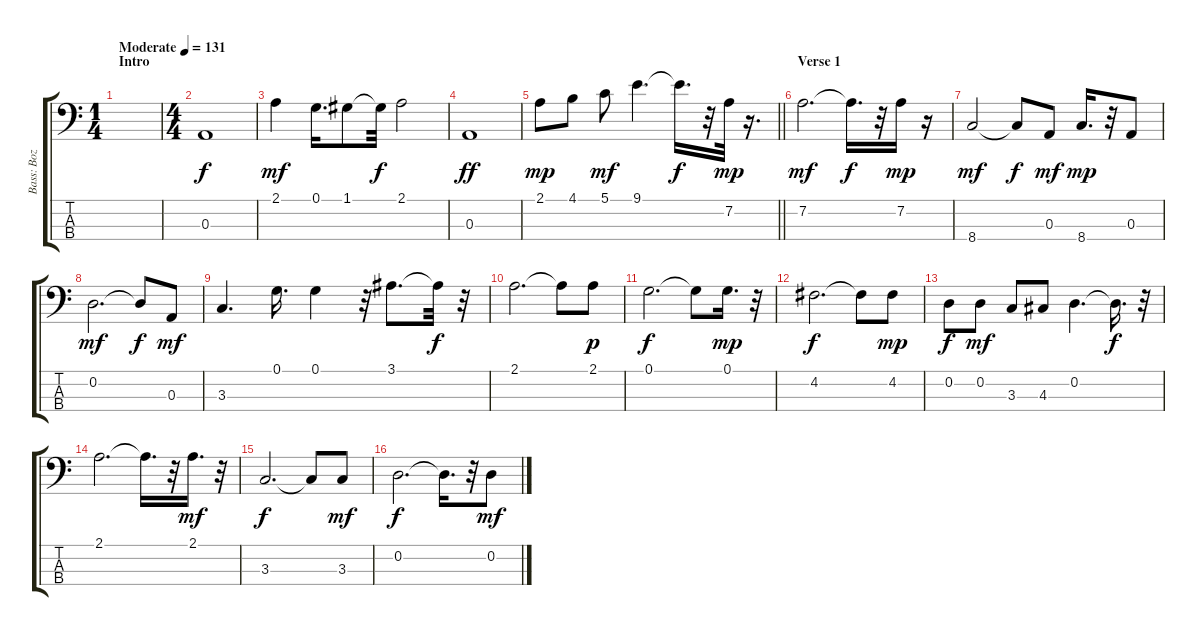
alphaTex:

\track ("Bass: Boz Burrell" "Bass: Boz ") {instrument electricbassfinger}
\staff {score tabs}
\tuning (G2 D2 A1 E1) {hide}
\ts (1 4)
\section ("" "Intro")
\tempo (131 "Moderate")
\clef f4
\ks c
|
\ts (4 4)
0.3.1 |
2.1.4{dy mf} 0.1.16{d} 1.1.8 1.1{t}.32{dy f} 2.1.2 |
0.3.1{dy ff} |
\barLineRight lightlight
2.1.8{dy mp} 4.1.8 5.1.8{dy mf} 9.1.4{d} 9.1{t}.16{d dy f} r.32 7.2.32{dy mp} r.16{d} |
\section ("" "Verse 1")
7.2.2{d dy mf} 7.2{t}.16{d dy f} r.32 7.2.16{dy mp} r.16 |
8.4.2{dy mf} 8.4{t}.8{dy f} 0.3.8{dy mf} 8.4.16{d dy mp} r.32 0.3.8 |
0.2.2{d dy mf} 0.2{t}.8{dy f} 0.3.8{dy mf} |
3.3.4{d} 0.1.16{d} 0.1.4 r.32 3.1.8{d} 3.1{t}.32{dy f} r.32 |
2.1.2{d} 2.1{t}.8 2.1.8{dy p} |
0.1.2{d dy f} 0.1{t}.8 0.1.16{d dy mp} r.32 |
4.2.2{d dy f} 4.2{t}.8 4.2.8{dy mp} |
0.2.8{dy f} 0.2.8{dy mf} 3.3.8 4.3.8 0.2.4{d} 0.2{t}.16{d dy f} r.32 |
2.1.2{d} 2.1{t}.16{d} r.32 2.1.16{d dy mf} r.32 |
3.3.2{d dy f} 3.3{t}.8 3.3.8{dy mf} |
0.2.2{d dy f} 0.2{t}.16{d} r.32 0.2.8{dy mf}
